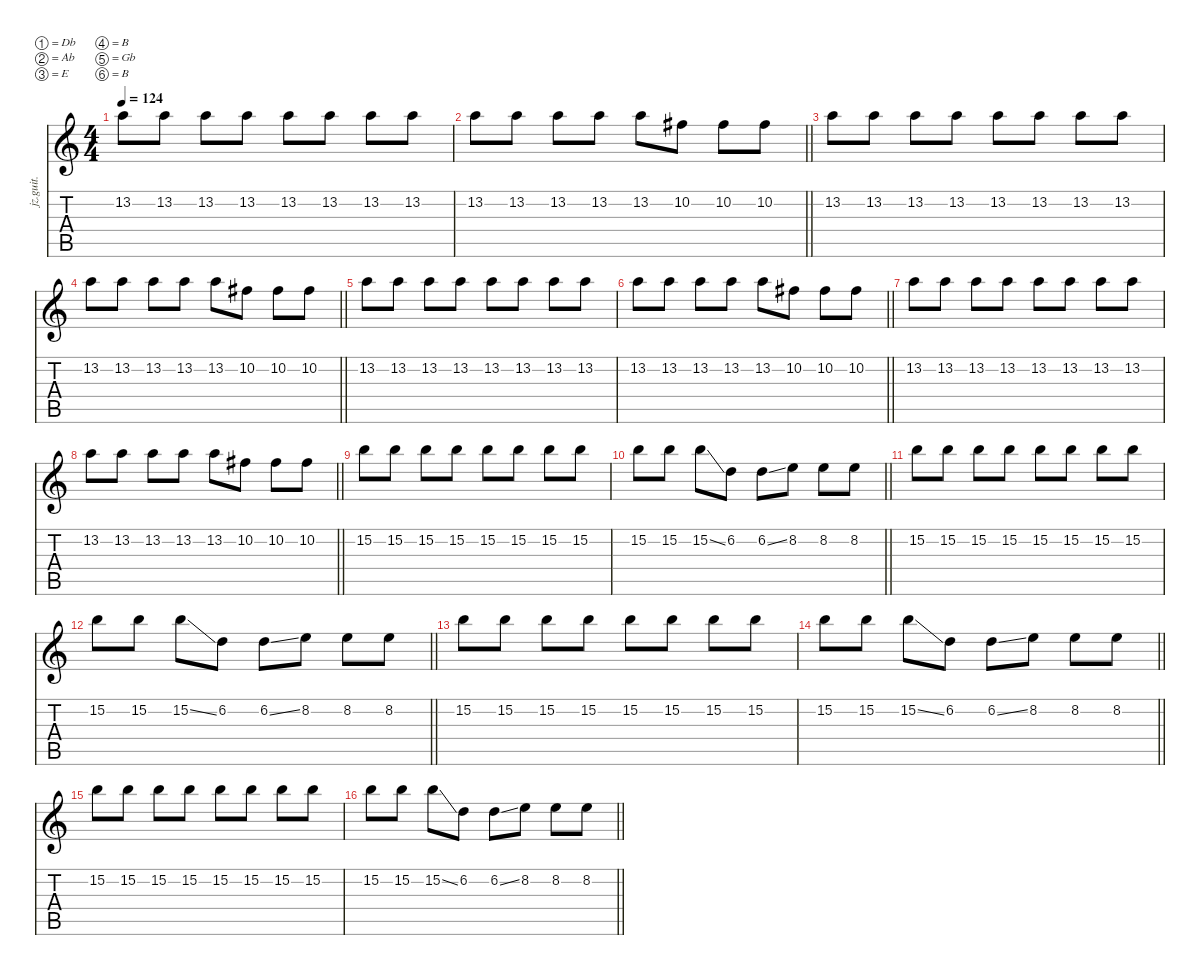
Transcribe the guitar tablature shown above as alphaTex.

\defaultSystemsLayout 4
\hideDynamics
\bracketExtendMode nobrackets
\otherSystemsTrackNameOrientation horizontal
\track ("Guitar 1" "jz.guit.") {instrument electricguitarjazz}
\staff {score tabs}
\tuning (Db4 Ab3 E3 B2 Gb2 B1)
\ts (4 4)
\section ("" "")
\tempo 124
\clef g2
\ks c
13.2.8{dy f beam Down} 13.2.8{beam Down} 13.2.8{beam Down} 13.2.8{beam Down} 13.2.8{beam Down} 13.2.8{beam Down} 13.2.8{beam Down} 13.2.8{beam Down} |
\barLineRight lightlight
13.2.8{beam Down} 13.2.8{beam Down} 13.2.8{beam Down} 13.2.8{beam Down} 13.2.8{beam Down} 10.2{acc #}.8{beam Down} 10.2{acc #}.8{beam Down} 10.2{acc #}.8{beam Down} |
13.2.8{beam Down} 13.2.8{beam Down} 13.2.8{beam Down} 13.2.8{beam Down} 13.2.8{beam Down} 13.2.8{beam Down} 13.2.8{beam Down} 13.2.8{beam Down} |
\barLineRight lightlight
13.2.8{beam Down} 13.2.8{beam Down} 13.2.8{beam Down} 13.2.8{beam Down} 13.2.8{beam Down} 10.2{acc #}.8{beam Down} 10.2{acc #}.8{beam Down} 10.2{acc #}.8{beam Down} |
13.2.8{beam Down} 13.2.8{beam Down} 13.2.8{beam Down} 13.2.8{beam Down} 13.2.8{beam Down} 13.2.8{beam Down} 13.2.8{beam Down} 13.2.8{beam Down} |
\barLineRight lightlight
13.2.8{beam Down} 13.2.8{beam Down} 13.2.8{beam Down} 13.2.8{beam Down} 13.2.8{beam Down} 10.2{acc #}.8{beam Down} 10.2{acc #}.8{beam Down} 10.2{acc #}.8{beam Down} |
13.2.8{beam Down} 13.2.8{beam Down} 13.2.8{beam Down} 13.2.8{beam Down} 13.2.8{beam Down} 13.2.8{beam Down} 13.2.8{beam Down} 13.2.8{beam Down} |
\barLineRight lightlight
13.2.8{beam Down} 13.2.8{beam Down} 13.2.8{beam Down} 13.2.8{beam Down} 13.2.8{beam Down} 10.2{acc #}.8{beam Down} 10.2{acc #}.8{beam Down} 10.2{acc #}.8{beam Down} |
\section ("" "")
15.2.8{beam Down} 15.2.8{beam Down} 15.2.8{beam Down} 15.2.8{beam Down} 15.2.8{beam Down} 15.2.8{beam Down} 15.2.8{beam Down} 15.2.8{beam Down} |
\barLineRight lightlight
15.2.8{beam Down} 15.2.8{beam Down} 15.2{ss}.8{beam Down} 6.2.8{beam Down} 6.2{ss}.8{beam Down} 8.2.8{beam Down} 8.2.8{beam Down} 8.2.8{beam Down} |
15.2.8{beam Down} 15.2.8{beam Down} 15.2.8{beam Down} 15.2.8{beam Down} 15.2.8{beam Down} 15.2.8{beam Down} 15.2.8{beam Down} 15.2.8{beam Down} |
\barLineRight lightlight
15.2.8{beam Down} 15.2.8{beam Down} 15.2{ss}.8{beam Down} 6.2.8{beam Down} 6.2{ss}.8{beam Down} 8.2.8{beam Down} 8.2.8{beam Down} 8.2.8{beam Down} |
15.2.8{beam Down} 15.2.8{beam Down} 15.2.8{beam Down} 15.2.8{beam Down} 15.2.8{beam Down} 15.2.8{beam Down} 15.2.8{beam Down} 15.2.8{beam Down} |
\barLineRight lightlight
15.2.8{beam Down} 15.2.8{beam Down} 15.2{ss}.8{beam Down} 6.2.8{beam Down} 6.2{ss}.8{beam Down} 8.2.8{beam Down} 8.2.8{beam Down} 8.2.8{beam Down} |
15.2.8{beam Down} 15.2.8{beam Down} 15.2.8{beam Down} 15.2.8{beam Down} 15.2.8{beam Down} 15.2.8{beam Down} 15.2.8{beam Down} 15.2.8{beam Down} |
\barLineRight lightlight
15.2.8{beam Down} 15.2.8{beam Down} 15.2{ss}.8{beam Down} 6.2.8{beam Down} 6.2{ss}.8{beam Down} 8.2.8{beam Down} 8.2.8{beam Down} 8.2.8{beam Down}
